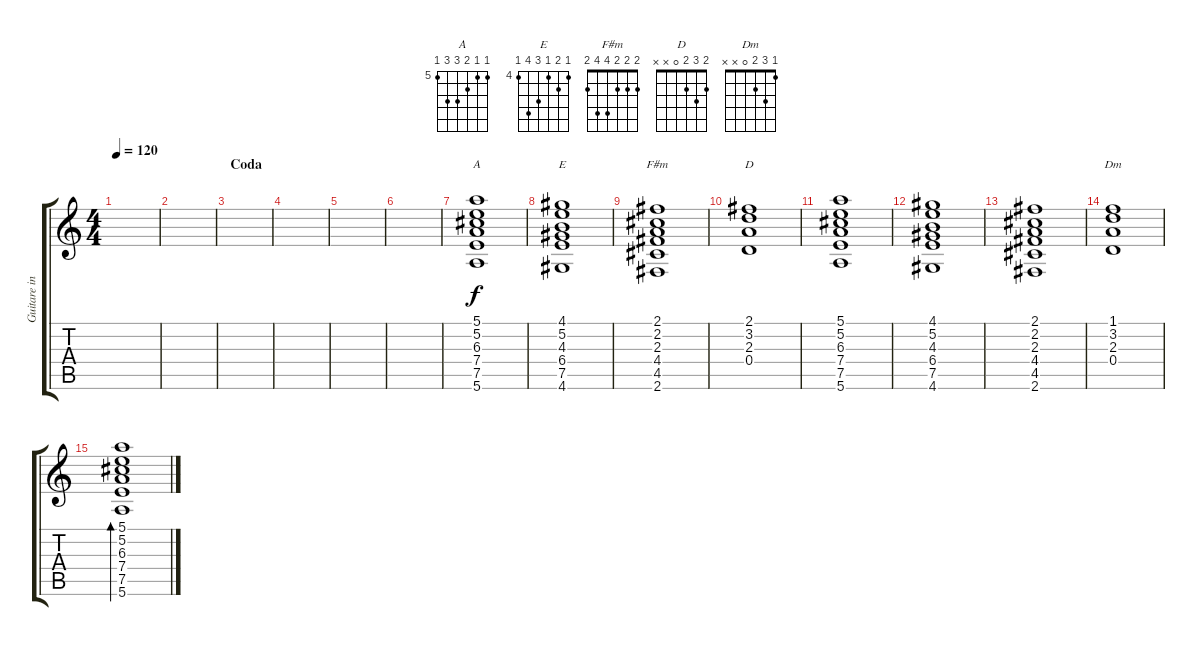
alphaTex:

\track ("Guitare intro" "Guitare in") {instrument electricguitarjazz}
\staff {score tabs}
\tuning (E4 B3 G3 D3 A2 E2) {hide}
\chord ("A" 5 5 6 7 7 5) {firstfret 5}
\chord ("E" 4 5 4 6 7 4) {firstfret 4}
\chord ("F#m" 2 2 2 4 4 2)
\chord ("D" 2 3 2 0 x x)
\chord ("Dm" 1 3 2 0 x x)
\ts (4 4)
\tempo 120
\clef g2
\ks c
|
|
\section ("" "Coda")
|
|
|
|
(5.1 5.2 6.3 7.4 7.5 5.6).1{ch "A"} |
(4.1 5.2 4.3 6.4 7.5 4.6).1{ch "E"} |
(2.1 2.2 2.3 4.4 4.5 2.6).1{ch "F#m"} |
(2.1 3.2 2.3 0.4).1{ch "D"} |
(5.1 5.2 6.3 7.4 7.5 5.6).1 |
(4.1 5.2 4.3 6.4 7.5 4.6).1 |
(2.1 2.2 2.3 4.4 4.5 2.6).1 |
(1.1 3.2 2.3 0.4).1{ch "Dm"} |
(5.1 5.2 6.3 7.4 7.5 5.6).1{bd 480}
